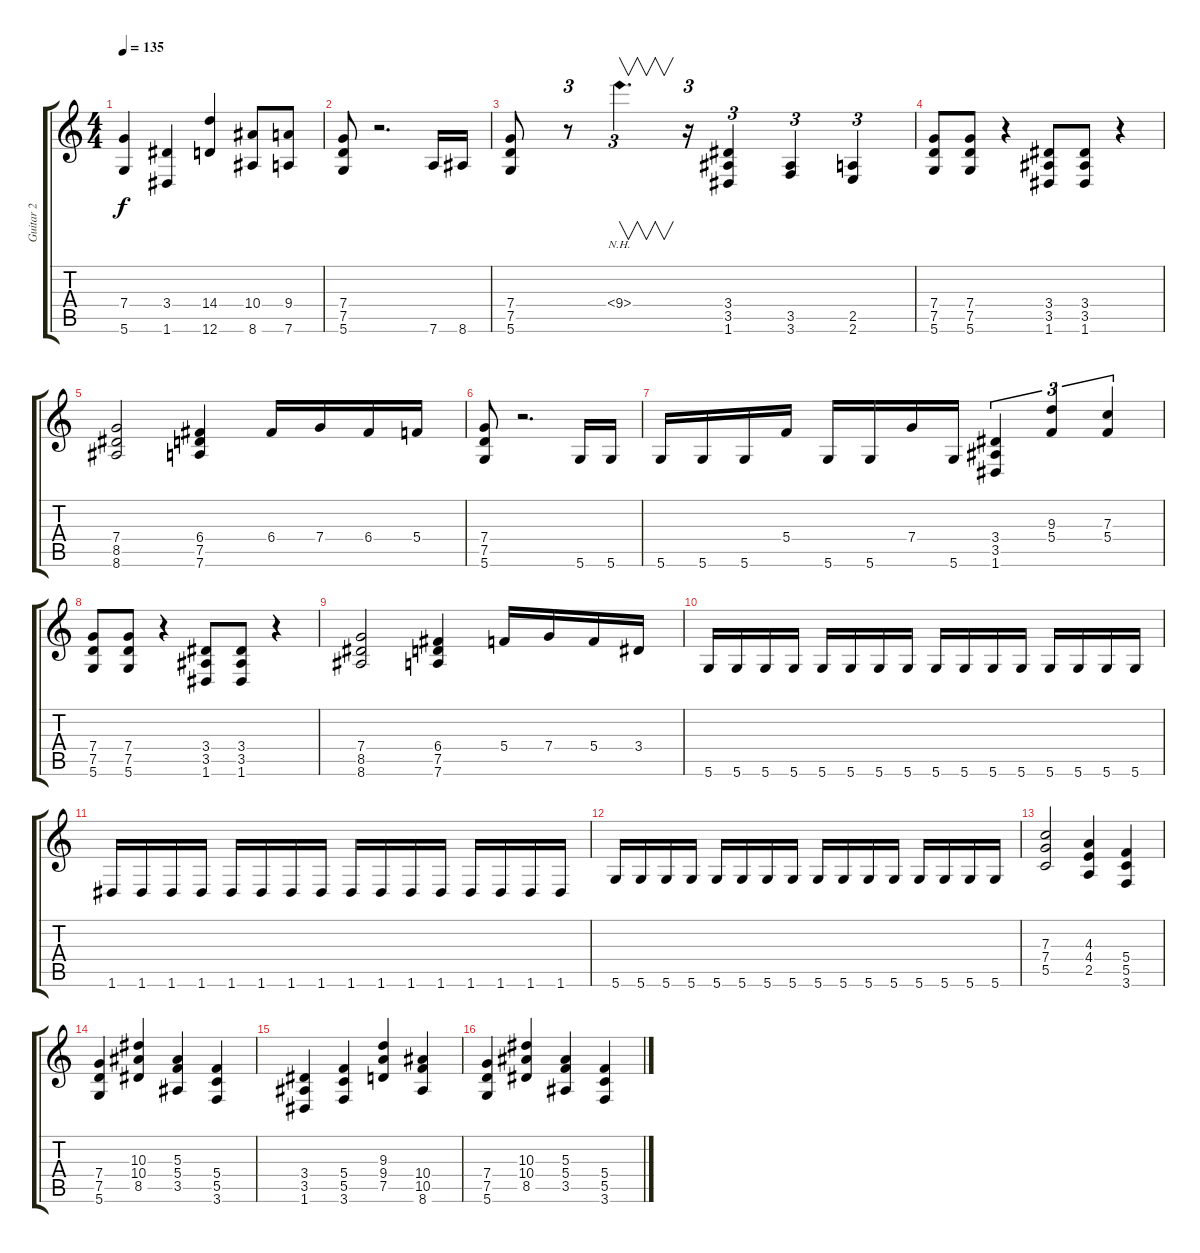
\track ("Guitar 2" "Guitar 2") {instrument distortionguitar}
\staff {score tabs}
\tuning (D4 A3 F3 C3 G2 D2) {hide}
\ts (4 4)
\tempo 135
\clef g2
\ks c
(7.4 5.6).4{dy f} (3.4 1.6).4 (14.4 12.6).4 (10.4 8.6).8 (9.4 7.6).8 |
(7.4 7.5 5.6).8 r.2{d} 7.6.16 8.6.16 |
(7.4 7.5 5.6).8 r.8{tu (3 2)} 9.4{nh}.4{v d tu (3 2)} r.16{tu (3 2)} (3.4 3.5 1.6).4{tu (3 2)} (3.5 3.6).4{tu (3 2)} (2.5 2.6).4{tu (3 2)} |
(7.4 7.5 5.6).8 (7.4 7.5 5.6).8 r.4 (3.4 3.5 1.6).8 (3.4 3.5 1.6).8 r.4 |
(7.4 8.5 8.6).2 (6.4 7.5 7.6).4 6.4.16 7.4.16 6.4.16 5.4.16 |
(7.4 7.5 5.6).8 r.2{d} 5.6.16 5.6.16 |
5.6.16 5.6.16 5.6.16 5.4.16 5.6.16 5.6.16 7.4.16 5.6.16 (3.4 3.5 1.6).4{tu (3 2)} (9.3 5.4).4{tu (3 2)} (7.3 5.4).4{tu (3 2)} |
(7.4 7.5 5.6).8 (7.4 7.5 5.6).8 r.4 (3.4 3.5 1.6).8 (3.4 3.5 1.6).8 r.4 |
(7.4 8.5 8.6).2 (6.4 7.5 7.6).4 5.4.16 7.4.16 5.4.16 3.4.16 |
5.6.16 5.6.16 5.6.16 5.6.16 5.6.16 5.6.16 5.6.16 5.6.16 5.6.16 5.6.16 5.6.16 5.6.16 5.6.16 5.6.16 5.6.16 5.6.16 |
1.6.16 1.6.16 1.6.16 1.6.16 1.6.16 1.6.16 1.6.16 1.6.16 1.6.16 1.6.16 1.6.16 1.6.16 1.6.16 1.6.16 1.6.16 1.6.16 |
5.6.16 5.6.16 5.6.16 5.6.16 5.6.16 5.6.16 5.6.16 5.6.16 5.6.16 5.6.16 5.6.16 5.6.16 5.6.16 5.6.16 5.6.16 5.6.16 |
(7.3 7.4 5.5).2 (4.3 4.4 2.5).4 (5.4 5.5 3.6).4 |
(7.4 7.5 5.6).4 (10.3 10.4 8.5).4 (5.3 5.4 3.5).4 (5.4 5.5 3.6).4 |
(3.4 3.5 1.6).4 (5.4 5.5 3.6).4 (9.3 9.4 7.5).4 (10.4 10.5 8.6).4 |
(7.4 7.5 5.6).4 (10.3 10.4 8.5).4 (5.3 5.4 3.5).4 (5.4 5.5 3.6).4
